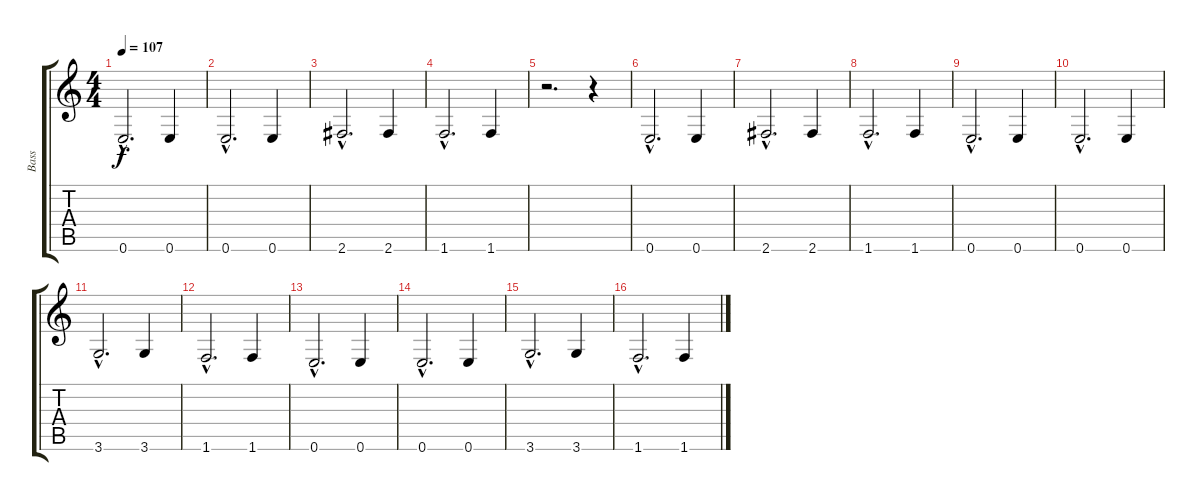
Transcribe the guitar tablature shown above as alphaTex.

\track ("Bass" "Bass") {instrument electricbasspick}
\staff {score tabs}
\tuning (E4 B3 G3 D3 A2 E2) {hide}
\ts (4 4)
\tempo 107
\clef g2
\ks c
0.6{hac}.2{d dy f} 0.6.4 |
0.6{hac}.2{d} 0.6.4 |
2.6{hac}.2{d} 2.6.4 |
1.6{hac}.2{d} 1.6.4 |
r.2{d} r.4 |
0.6{hac}.2{d} 0.6.4 |
2.6{hac}.2{d} 2.6.4 |
1.6{hac}.2{d} 1.6.4 |
0.6{hac}.2{d} 0.6.4 |
0.6{hac}.2{d} 0.6.4 |
3.6{hac}.2{d} 3.6.4 |
1.6{hac}.2{d} 1.6.4 |
0.6{hac}.2{d} 0.6.4 |
0.6{hac}.2{d} 0.6.4 |
3.6{hac}.2{d} 3.6.4 |
1.6{hac}.2{d} 1.6.4
